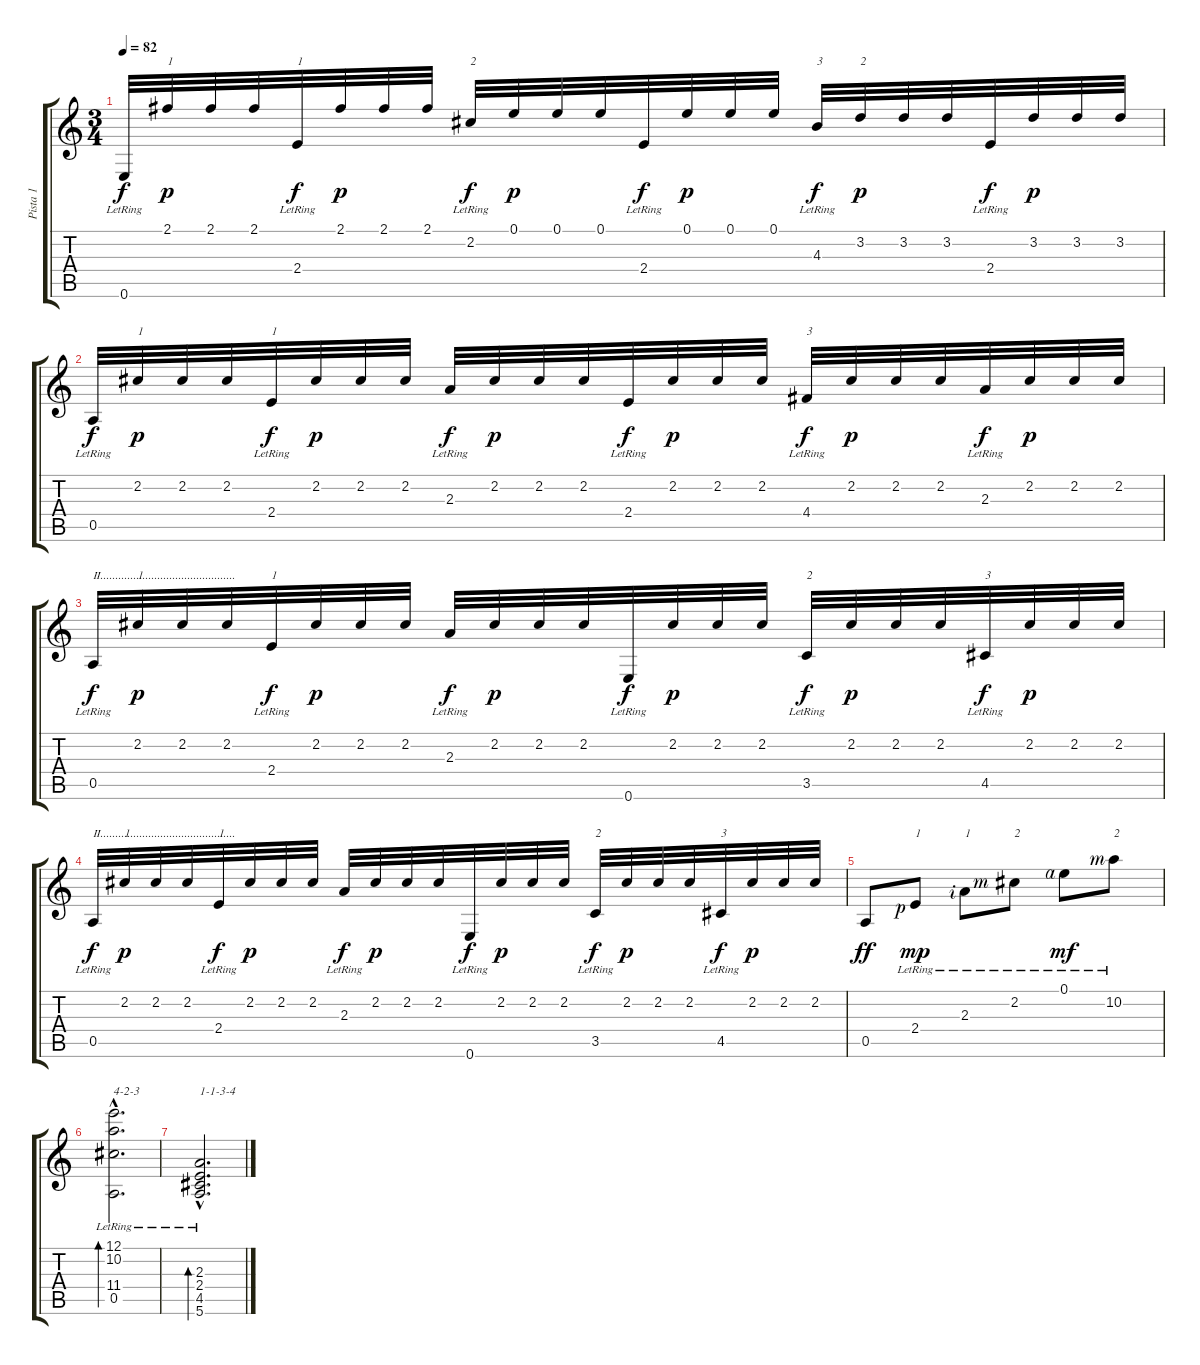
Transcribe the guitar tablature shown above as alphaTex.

\track ("Pista 1" "Pista 1") {instrument acousticguitarnylon}
\staff {score tabs}
\tuning (E4 B3 G3 D3 A2 E2) {hide}
\ts (3 4)
\tempo 82
\clef g2
\ks c
0.6{lr}.32{dy f} 2.1.32{txt "1" dy p} 2.1.32 2.1.32 2.4{lr}.32{txt "1" dy f} 2.1.32{dy p} 2.1.32 2.1.32 2.2{lr}.32{txt "2" dy f} 0.1.32{dy p} 0.1.32 0.1.32 2.4{lr}.32{dy f} 0.1.32{dy p} 0.1.32 0.1.32 4.3{lr}.32{txt "3" dy f} 3.2.32{txt "2" dy p} 3.2.32 3.2.32 2.4{lr}.32{dy f} 3.2.32{dy p} 3.2.32 3.2.32 |
0.5{lr}.32{dy f} 2.2.32{txt "1" dy p} 2.2.32 2.2.32 2.4{lr}.32{txt "1" dy f} 2.2.32{dy p} 2.2.32 2.2.32 2.3{lr}.32{dy f} 2.2.32{dy p} 2.2.32 2.2.32 2.4{lr}.32{dy f} 2.2.32{dy p} 2.2.32 2.2.32 4.4{lr}.32{txt "3" dy f} 2.2.32{dy p} 2.2.32 2.2.32 2.3{lr}.32{dy f} 2.2.32{dy p} 2.2.32 2.2.32 |
0.5{lr}.32{txt "II............................................." dy f} 2.2.32{txt "1" dy p} 2.2.32 2.2.32 2.4{lr}.32{txt "1" dy f} 2.2.32{dy p} 2.2.32 2.2.32 2.3{lr}.32{dy f} 2.2.32{dy p} 2.2.32 2.2.32 0.6{lr}.32{dy f} 2.2.32{dy p} 2.2.32 2.2.32 3.5{lr}.32{txt "2" dy f} 2.2.32{dy p} 2.2.32 2.2.32 4.5{lr}.32{txt "3" dy f} 2.2.32{dy p} 2.2.32 2.2.32 |
0.5{lr}.32{txt "II............................................." dy f} 2.2.32{txt "1" dy p} 2.2.32 2.2.32 2.4{lr}.32{txt "1" dy f} 2.2.32{dy p} 2.2.32 2.2.32 2.3{lr}.32{dy f} 2.2.32{dy p} 2.2.32 2.2.32 0.6{lr}.32{dy f} 2.2.32{dy p} 2.2.32 2.2.32 3.5{lr}.32{txt "2" dy f} 2.2.32{dy p} 2.2.32 2.2.32 4.5{lr}.32{txt "3" dy f} 2.2.32{dy p} 2.2.32 2.2.32 |
0.5.8{dy ff} 2.4{lr rf 1}.8{txt "1" dy mp} 2.3{lr rf 2}.8{txt "1"} 2.2{lr rf 3}.8{txt "2"} 0.1{lr rf 4}.8{dy mf} 10.2{lr rf 3}.8{txt "2"} |
(12.1{hac lr} 10.2{hac lr} 11.4{hac lr} 0.5{hac lr}).2{d bd 60 txt "4-2-3"} |
(2.3{hac lr} 2.4{hac lr} 4.5{hac lr} 5.6{hac lr}).2{d bd 30 txt "1-1-3-4"}
